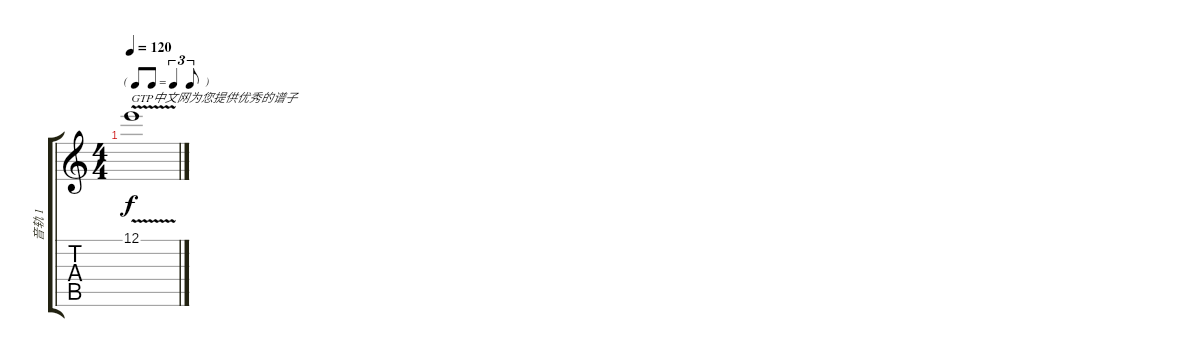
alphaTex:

\track ("音轨 1" "音轨 1") {instrument acousticguitarnylon}
\staff {score tabs}
\tuning (E4 B3 G3 D3 A2 E2) {hide}
\ts (4 4)
\tf triplet8th
\tempo 120
\clef g2
\ks c
12.1{v}.1{txt "GTP中文网为您提供优秀的谱子" dy f}
